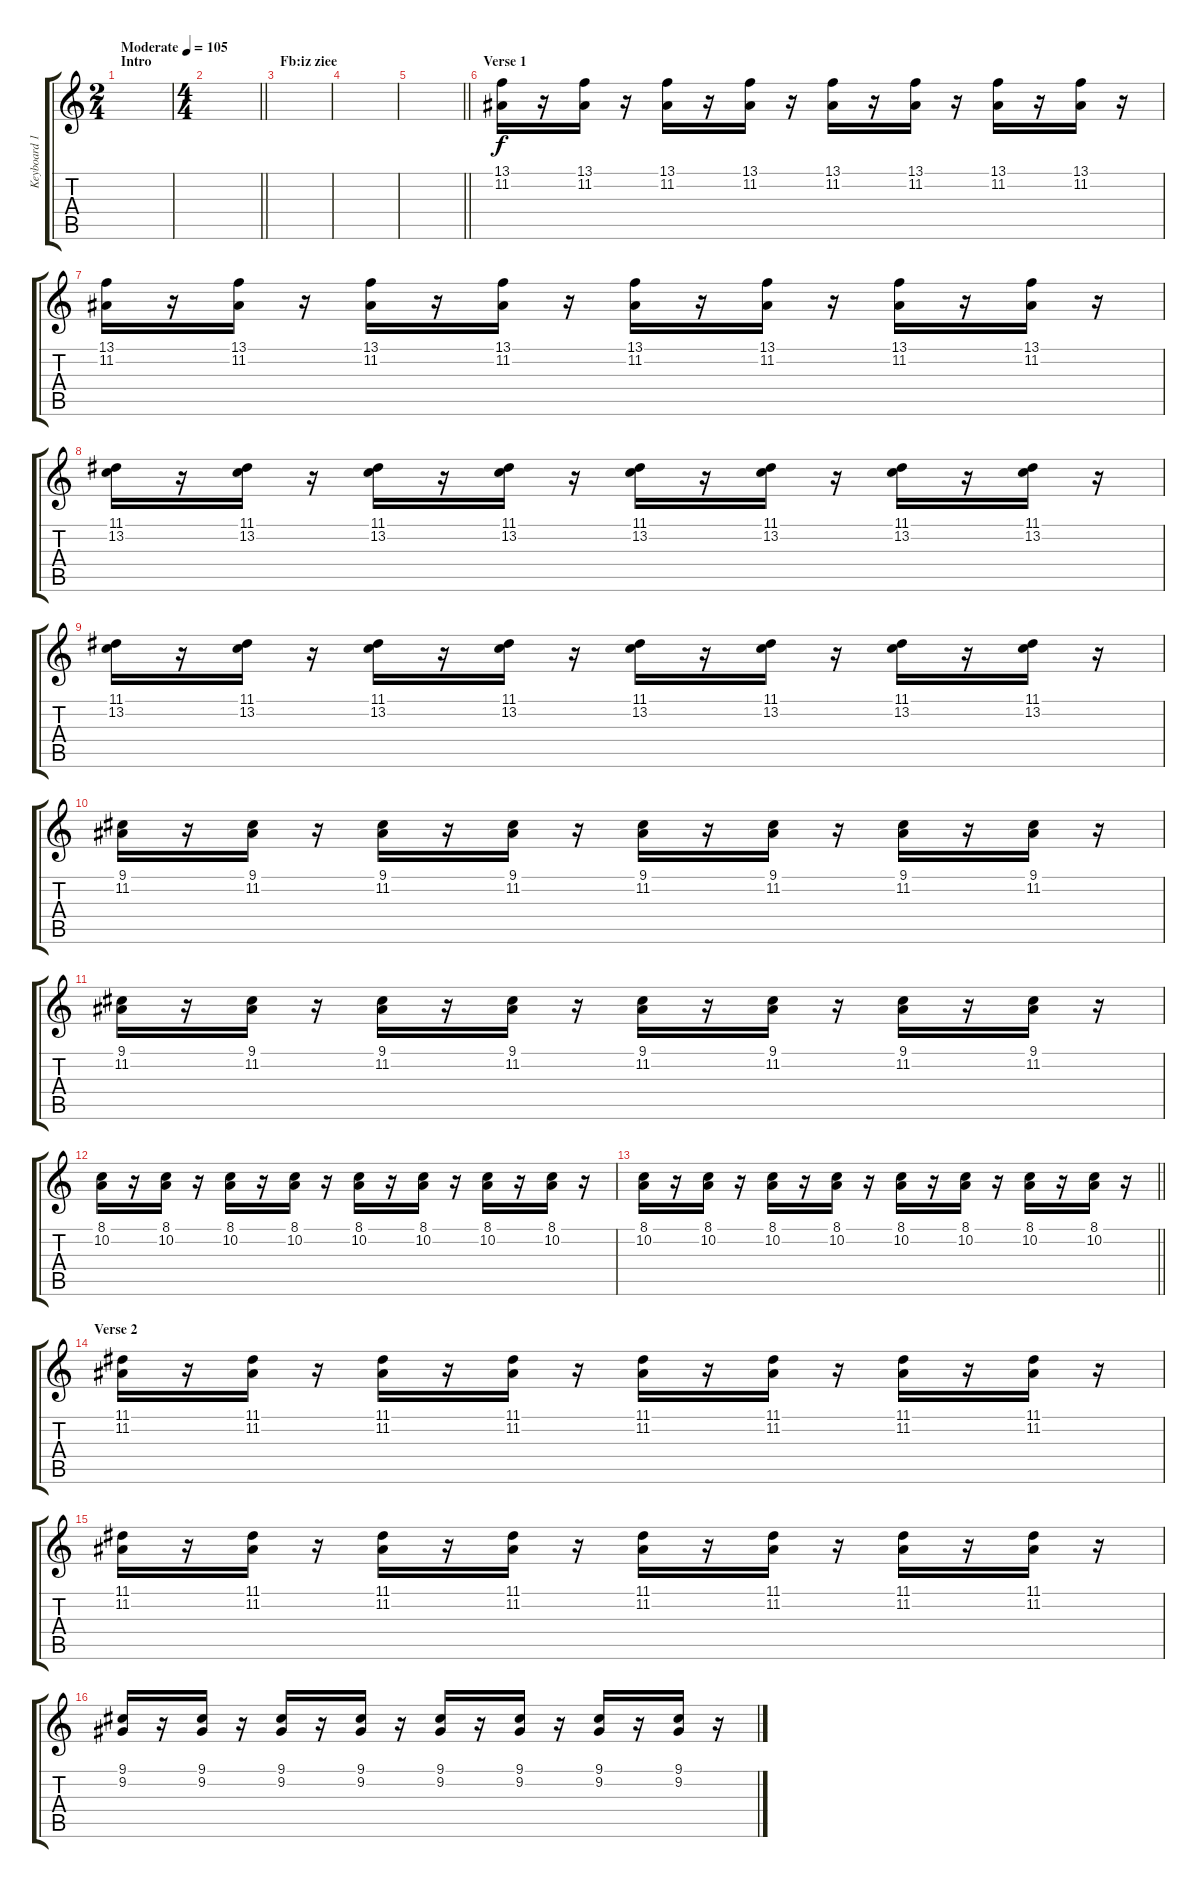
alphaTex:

\track ("Keyboard 1" "Keyboard 1") {instrument drawbarorgan}
\staff {score tabs}
\tuning (E4 B3 G3 D3 A2 E2) {hide}
\ts (2 4)
\section ("" "Intro")
\tempo (105 "Moderate")
\clef g2
\ks c
|
\ts (4 4)
\barLineRight lightlight
|
\section ("" "Fb:iz ziee")
|
|
\barLineRight lightlight
|
\section ("" "Verse 1")
(13.1 11.2).16 r.16 (13.1 11.2).16 r.16 (13.1 11.2).16 r.16 (13.1 11.2).16 r.16 (13.1 11.2).16 r.16 (13.1 11.2).16 r.16 (13.1 11.2).16 r.16 (13.1 11.2).16 r.16 |
(13.1 11.2).16 r.16 (13.1 11.2).16 r.16 (13.1 11.2).16 r.16 (13.1 11.2).16 r.16 (13.1 11.2).16 r.16 (13.1 11.2).16 r.16 (13.1 11.2).16 r.16 (13.1 11.2).16 r.16 |
(11.1 13.2).16 r.16 (11.1 13.2).16 r.16 (11.1 13.2).16 r.16 (11.1 13.2).16 r.16 (11.1 13.2).16 r.16 (11.1 13.2).16 r.16 (11.1 13.2).16 r.16 (11.1 13.2).16 r.16 |
(11.1 13.2).16 r.16 (11.1 13.2).16 r.16 (11.1 13.2).16 r.16 (11.1 13.2).16 r.16 (11.1 13.2).16 r.16 (11.1 13.2).16 r.16 (11.1 13.2).16 r.16 (11.1 13.2).16 r.16 |
(9.1 11.2).16 r.16 (9.1 11.2).16 r.16 (9.1 11.2).16 r.16 (9.1 11.2).16 r.16 (9.1 11.2).16 r.16 (9.1 11.2).16 r.16 (9.1 11.2).16 r.16 (9.1 11.2).16 r.16 |
(9.1 11.2).16 r.16 (9.1 11.2).16 r.16 (9.1 11.2).16 r.16 (9.1 11.2).16 r.16 (9.1 11.2).16 r.16 (9.1 11.2).16 r.16 (9.1 11.2).16 r.16 (9.1 11.2).16 r.16 |
(8.1 10.2).16 r.16 (8.1 10.2).16 r.16 (8.1 10.2).16 r.16 (8.1 10.2).16 r.16 (8.1 10.2).16 r.16 (8.1 10.2).16 r.16 (8.1 10.2).16 r.16 (8.1 10.2).16 r.16 |
\barLineRight lightlight
(8.1 10.2).16 r.16 (8.1 10.2).16 r.16 (8.1 10.2).16 r.16 (8.1 10.2).16 r.16 (8.1 10.2).16 r.16 (8.1 10.2).16 r.16 (8.1 10.2).16 r.16 (8.1 10.2).16 r.16 |
\section ("" "Verse 2")
(11.1 11.2).16 r.16 (11.1 11.2).16 r.16 (11.1 11.2).16 r.16 (11.1 11.2).16 r.16 (11.1 11.2).16 r.16 (11.1 11.2).16 r.16 (11.1 11.2).16 r.16 (11.1 11.2).16 r.16 |
(11.1 11.2).16 r.16 (11.1 11.2).16 r.16 (11.1 11.2).16 r.16 (11.1 11.2).16 r.16 (11.1 11.2).16 r.16 (11.1 11.2).16 r.16 (11.1 11.2).16 r.16 (11.1 11.2).16 r.16 |
(9.1 9.2).16 r.16 (9.1 9.2).16 r.16 (9.1 9.2).16 r.16 (9.1 9.2).16 r.16 (9.1 9.2).16 r.16 (9.1 9.2).16 r.16 (9.1 9.2).16 r.16 (9.1 9.2).16 r.16
